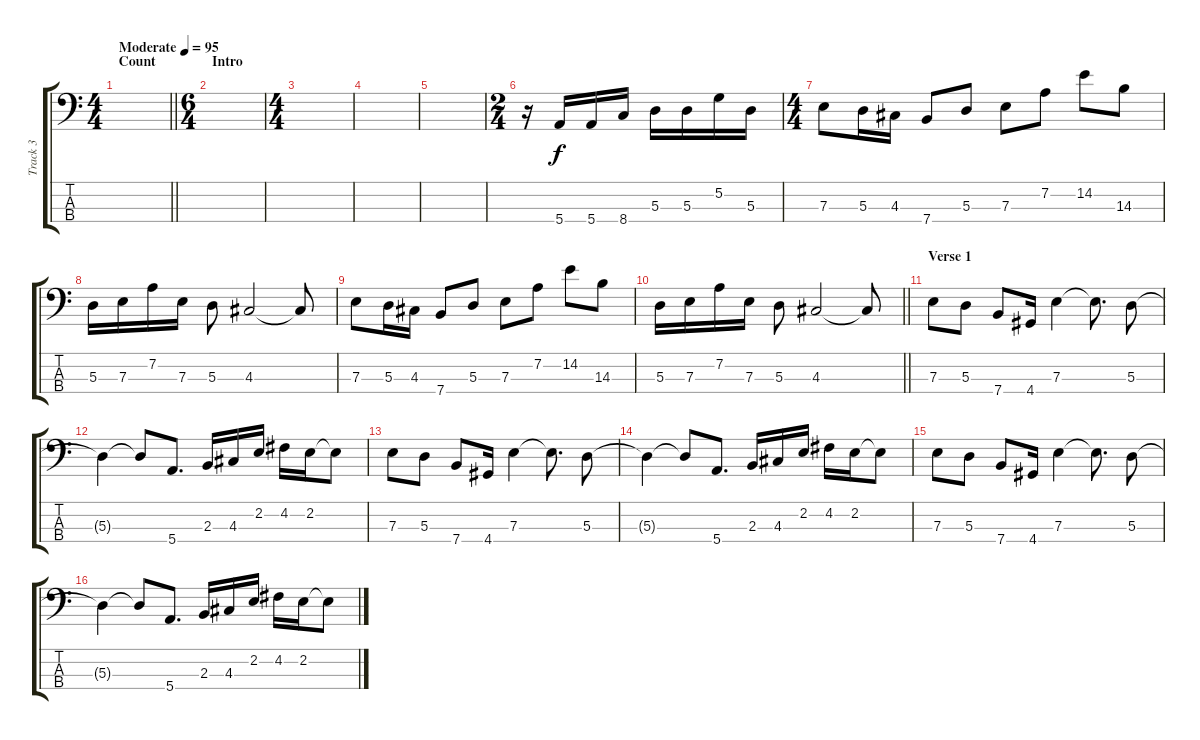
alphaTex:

\track ("Track 3" "Track 3") {instrument electricbasspick}
\staff {score tabs}
\tuning (G2 D2 A1 E1) {hide}
\ts (4 4)
\section ("" "Count")
\tempo (95 "Moderate")
\clef f4
\barLineRight lightlight
\ks c
|
\ts (6 4)
\section ("" "Intro")
|
\ts (4 4)
|
|
|
\ts (2 4)
r.16 5.4.16 5.4.16 8.4.16 5.3.16 5.3.16 5.2.16 5.3.16 |
\ts (4 4)
7.3.8 5.3.16 4.3.16 7.4.8 5.3.8 7.3.8 7.2.8 14.2.8 14.3.8 |
5.3.16 7.3.16 7.2.16 7.3.16 5.3.8 4.3.2 4.3{t}.8 |
7.3.8 5.3.16 4.3.16 7.4.8 5.3.8 7.3.8 7.2.8 14.2.8 14.3.8 |
\barLineRight lightlight
5.3.16 7.3.16 7.2.16 7.3.16 5.3.8 4.3.2 4.3{t}.8 |
\section ("" "Verse 1")
7.3.8 5.3.8 7.4.8 4.4.16 7.3.4 7.3{t}.8{d} 5.3.8 |
5.3{t}.4 5.3{t}.8 5.4.8{d} 2.3.16 4.3.16 2.2.16 4.2.16 2.2.16 2.2{t}.8 |
7.3.8 5.3.8 7.4.8 4.4.16 7.3.4 7.3{t}.8{d} 5.3.8 |
5.3{t}.4 5.3{t}.8 5.4.8{d} 2.3.16 4.3.16 2.2.16 4.2.16 2.2.16 2.2{t}.8 |
7.3.8 5.3.8 7.4.8 4.4.16 7.3.4 7.3{t}.8{d} 5.3.8 |
5.3{t}.4 5.3{t}.8 5.4.8{d} 2.3.16 4.3.16 2.2.16 4.2.16 2.2.16 2.2{t}.8
